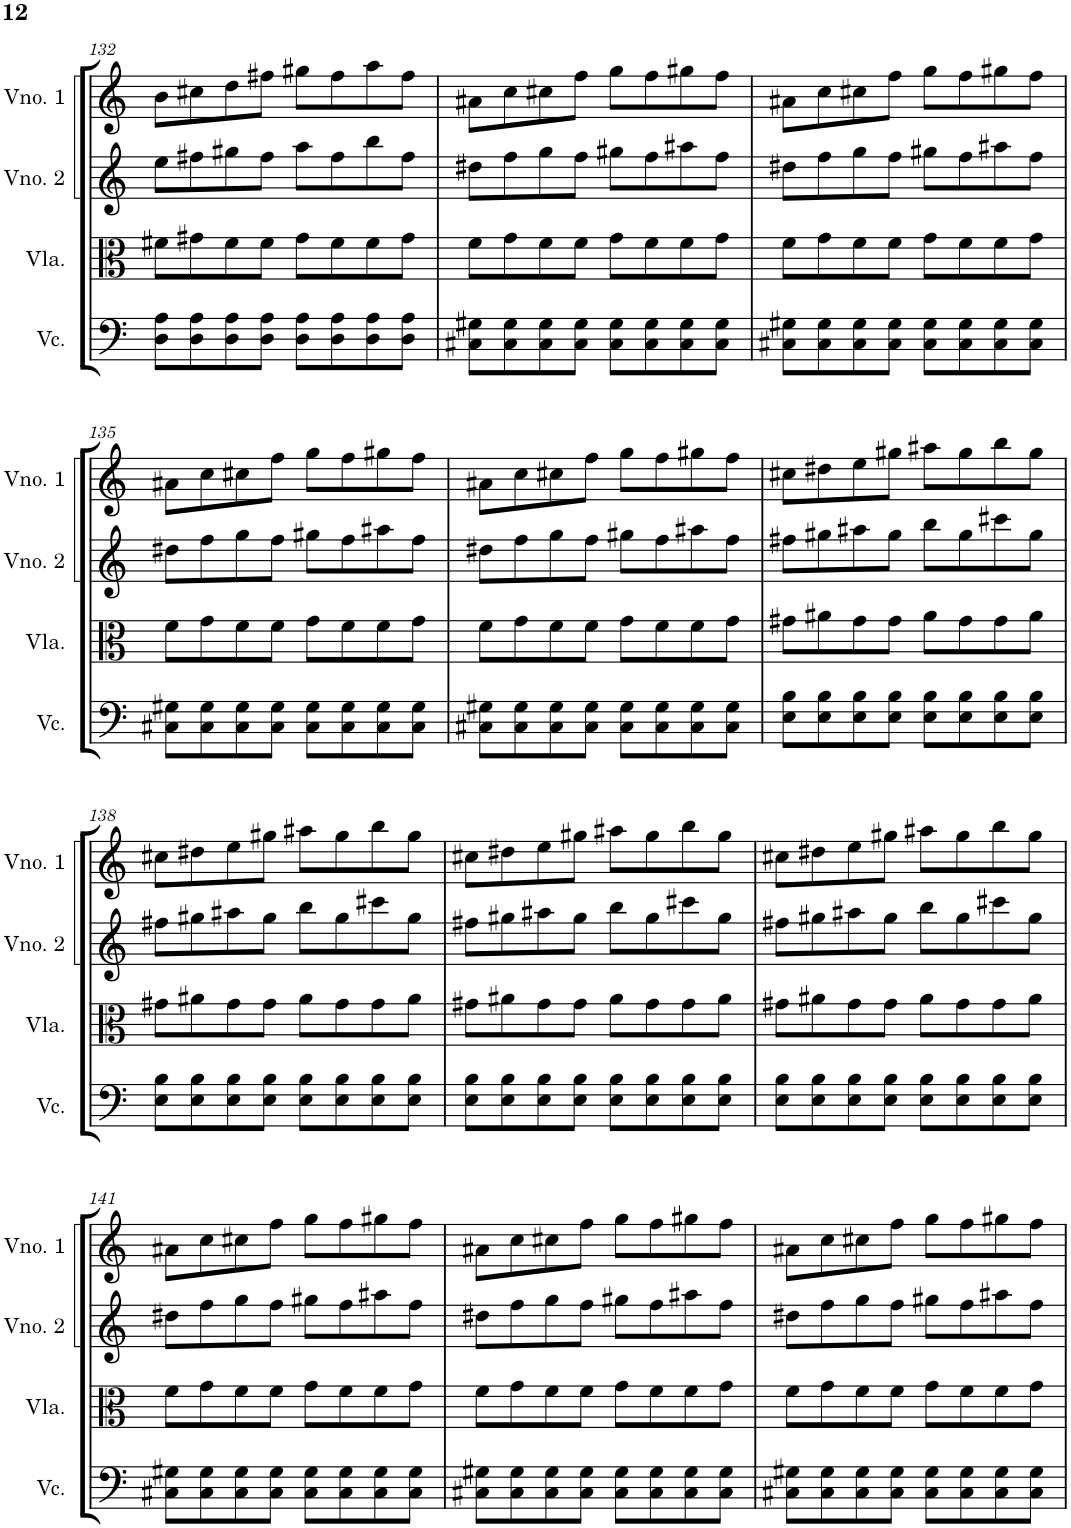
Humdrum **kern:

**kern	**kern	**kern	**kern
*part4	*part3	*part2	*part1
*staff4	*staff3	*staff2	*staff1
*I"Violoncelo	*I"Viola	*I"Violino 2	*I"Violino 1
*I'Vc.	*I'Vla.	*I'Vno. 2	*I'Vno. 1
!!LO:PB:g=z
*clefF4	*clefC3	*clefG2	*clefG2
*k[]	*k[]	*k[]	*k[]
*M4/4	*M4/4	*M4/4	*M4/4
=132	=132	=132	=132
8D\ 8A\L	8f#X\L	8ee\L	8b\L
8D\ 8A\	8g#X\	8ff#X\	8cc#X\
8D\ 8A\	8f#\	8gg#X\	8dd\
8D\ 8A\J	8f#\J	8ff#\J	8ff#X\J
8D\ 8A\L	8g#\L	8aa\L	8gg#X\L
8D\ 8A\	8f#\	8ff#\	8ff#\
8D\ 8A\	8f#\	8bb\	8aa\
8D\ 8A\J	8g#\J	8ff#\J	8ff#\J
=133	=133	=133	=133
8C#X\ 8G#X\L	8f\L	8dd#X\L	8a#X\L
8C#\ 8G#\	8g\	8ff\	8cc\
8C#\ 8G#\	8f\	8gg\	8cc#X\
8C#\ 8G#\J	8f\J	8ff\J	8ff\J
8C#\ 8G#\L	8g\L	8gg#X\L	8gg\L
8C#\ 8G#\	8f\	8ff\	8ff\
8C#\ 8G#\	8f\	8aa#X\	8gg#X\
8C#\ 8G#\J	8g\J	8ff\J	8ff\J
=134	=134	=134	=134
8C#X\ 8G#X\L	8f\L	8dd#X\L	8a#X\L
8C#\ 8G#\	8g\	8ff\	8cc\
8C#\ 8G#\	8f\	8gg\	8cc#X\
8C#\ 8G#\J	8f\J	8ff\J	8ff\J
8C#\ 8G#\L	8g\L	8gg#X\L	8gg\L
8C#\ 8G#\	8f\	8ff\	8ff\
8C#\ 8G#\	8f\	8aa#X\	8gg#X\
8C#\ 8G#\J	8g\J	8ff\J	8ff\J
!!LO:LB:g=z
=135	=135	=135	=135
8C#X\ 8G#X\L	8f\L	8dd#X\L	8a#X\L
8C#\ 8G#\	8g\	8ff\	8cc\
8C#\ 8G#\	8f\	8gg\	8cc#X\
8C#\ 8G#\J	8f\J	8ff\J	8ff\J
8C#\ 8G#\L	8g\L	8gg#X\L	8gg\L
8C#\ 8G#\	8f\	8ff\	8ff\
8C#\ 8G#\	8f\	8aa#X\	8gg#X\
8C#\ 8G#\J	8g\J	8ff\J	8ff\J
=136	=136	=136	=136
8C#X\ 8G#X\L	8f\L	8dd#X\L	8a#X\L
8C#\ 8G#\	8g\	8ff\	8cc\
8C#\ 8G#\	8f\	8gg\	8cc#X\
8C#\ 8G#\J	8f\J	8ff\J	8ff\J
8C#\ 8G#\L	8g\L	8gg#X\L	8gg\L
8C#\ 8G#\	8f\	8ff\	8ff\
8C#\ 8G#\	8f\	8aa#X\	8gg#X\
8C#\ 8G#\J	8g\J	8ff\J	8ff\J
=137	=137	=137	=137
8E\ 8B\L	8g#X\L	8ff#X\L	8cc#X\L
8E\ 8B\	8a#X\	8gg#X\	8dd#X\
8E\ 8B\	8g#\	8aa#X\	8ee\
8E\ 8B\J	8g#\J	8gg#\J	8gg#X\J
8E\ 8B\L	8a#\L	8bb\L	8aa#X\L
8E\ 8B\	8g#\	8gg#\	8gg#\
8E\ 8B\	8g#\	8ccc#X\	8bb\
8E\ 8B\J	8a#\J	8gg#\J	8gg#\J
!!LO:LB:g=z
=138	=138	=138	=138
8E\ 8B\L	8g#X\L	8ff#X\L	8cc#X\L
8E\ 8B\	8a#X\	8gg#X\	8dd#X\
8E\ 8B\	8g#\	8aa#X\	8ee\
8E\ 8B\J	8g#\J	8gg#\J	8gg#X\J
8E\ 8B\L	8a#\L	8bb\L	8aa#X\L
8E\ 8B\	8g#\	8gg#\	8gg#\
8E\ 8B\	8g#\	8ccc#X\	8bb\
8E\ 8B\J	8a#\J	8gg#\J	8gg#\J
=139	=139	=139	=139
8E\ 8B\L	8g#X\L	8ff#X\L	8cc#X\L
8E\ 8B\	8a#X\	8gg#X\	8dd#X\
8E\ 8B\	8g#\	8aa#X\	8ee\
8E\ 8B\J	8g#\J	8gg#\J	8gg#X\J
8E\ 8B\L	8a#\L	8bb\L	8aa#X\L
8E\ 8B\	8g#\	8gg#\	8gg#\
8E\ 8B\	8g#\	8ccc#X\	8bb\
8E\ 8B\J	8a#\J	8gg#\J	8gg#\J
=140	=140	=140	=140
8E\ 8B\L	8g#X\L	8ff#X\L	8cc#X\L
8E\ 8B\	8a#X\	8gg#X\	8dd#X\
8E\ 8B\	8g#\	8aa#X\	8ee\
8E\ 8B\J	8g#\J	8gg#\J	8gg#X\J
8E\ 8B\L	8a#\L	8bb\L	8aa#X\L
8E\ 8B\	8g#\	8gg#\	8gg#\
8E\ 8B\	8g#\	8ccc#X\	8bb\
8E\ 8B\J	8a#\J	8gg#\J	8gg#\J
!!LO:LB:g=z
=141	=141	=141	=141
8C#X\ 8G#X\L	8f\L	8dd#X\L	8a#X\L
8C#\ 8G#\	8g\	8ff\	8cc\
8C#\ 8G#\	8f\	8gg\	8cc#X\
8C#\ 8G#\J	8f\J	8ff\J	8ff\J
8C#\ 8G#\L	8g\L	8gg#X\L	8gg\L
8C#\ 8G#\	8f\	8ff\	8ff\
8C#\ 8G#\	8f\	8aa#X\	8gg#X\
8C#\ 8G#\J	8g\J	8ff\J	8ff\J
=142	=142	=142	=142
8C#X\ 8G#X\L	8f\L	8dd#X\L	8a#X\L
8C#\ 8G#\	8g\	8ff\	8cc\
8C#\ 8G#\	8f\	8gg\	8cc#X\
8C#\ 8G#\J	8f\J	8ff\J	8ff\J
8C#\ 8G#\L	8g\L	8gg#X\L	8gg\L
8C#\ 8G#\	8f\	8ff\	8ff\
8C#\ 8G#\	8f\	8aa#X\	8gg#X\
8C#\ 8G#\J	8g\J	8ff\J	8ff\J
=143	=143	=143	=143
8C#X\ 8G#X\L	8f\L	8dd#X\L	8a#X\L
8C#\ 8G#\	8g\	8ff\	8cc\
8C#\ 8G#\	8f\	8gg\	8cc#X\
8C#\ 8G#\J	8f\J	8ff\J	8ff\J
8C#\ 8G#\L	8g\L	8gg#X\L	8gg\L
8C#\ 8G#\	8f\	8ff\	8ff\
8C#\ 8G#\	8f\	8aa#X\	8gg#X\
8C#\ 8G#\J	8g\J	8ff\J	8ff\J
=	=	=	=
*-	*-	*-	*-
